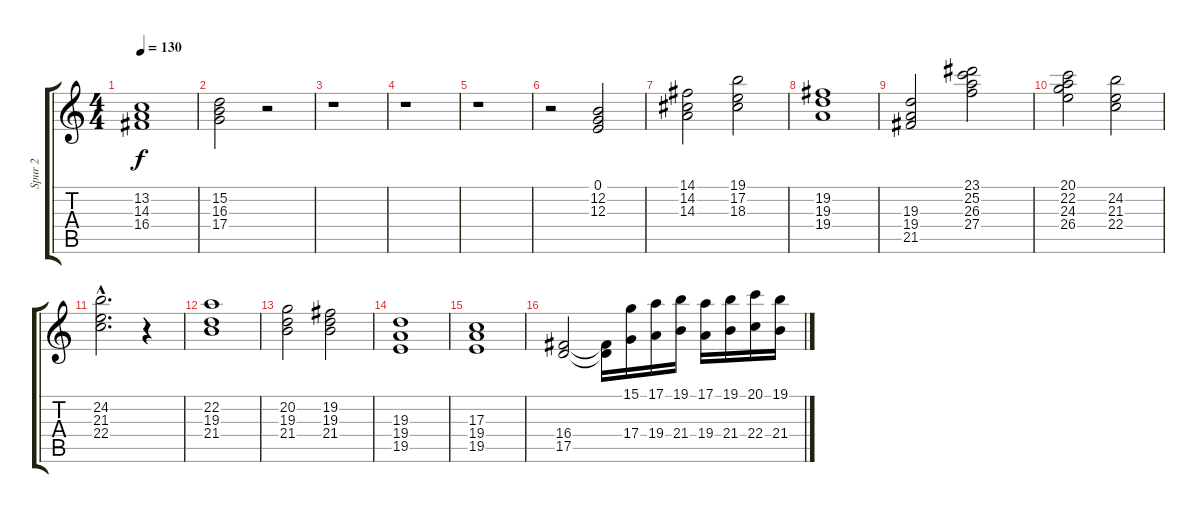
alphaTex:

\track ("Spur 2" "Spur 2") {instrument synthstrings2}
\staff {score tabs}
\tuning (E4 B3 G3 D3 A2 E2) {hide}
\ts (4 4)
\tempo 130
\clef g2
\ks c
(13.2 14.3 16.4).1{dy f} |
(15.2 16.3 17.4).2 r.2 |
r.1 |
r.1 |
r.1 |
r.2 (0.1 12.2 12.3).2 |
(14.1 14.2 14.3).2 (19.1 17.2 18.3).2 |
(19.2 19.3 19.4).1 |
(19.3 19.4 21.5).2 (23.1 25.2 26.3 27.4).2 |
(20.1 22.2 24.3 26.4).2 (24.2 21.3 22.4).2 |
(24.2{hac} 21.3{hac} 22.4{hac}).2{d} r.4 |
(22.2 19.3 21.4).1 |
(20.2 19.3 21.4).2 (19.2 19.3 21.4).2 |
(19.3 19.4 19.5).1 |
(17.3 19.4 19.5).1 |
(16.4 17.5).2 (16.4{t} 17.5{t}).16 (15.1 17.4).16 (17.1 19.4).16 (19.1 21.4).16 (17.1 19.4).16 (19.1 21.4).16 (20.1 22.4).16 (19.1 21.4).16
